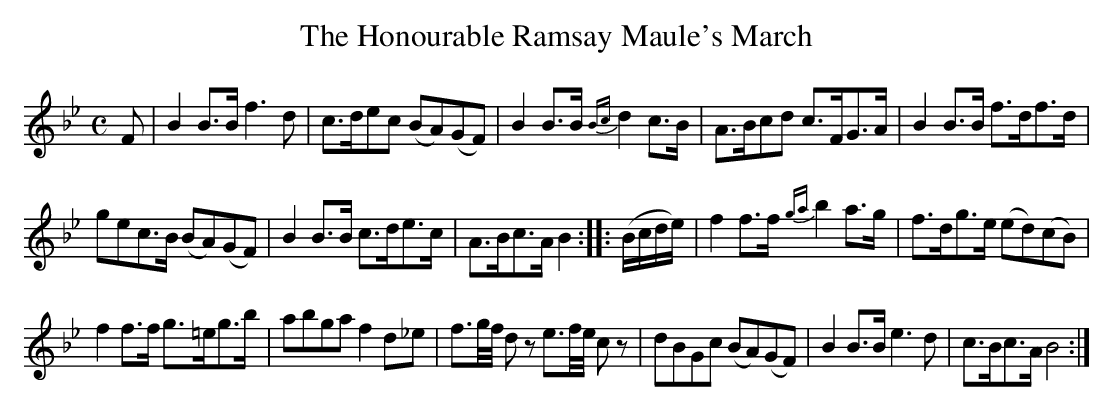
X:1
T:Honourable Ramsay Maule's March, The
M:C
L:1/8
K:Bb
F|B2 B>B f3d|c>dec (BA)(GF)|B2 B>B {Bc}d2 c>B|A>Bcd c>FG>A|B2 B>B f>df>d|
gec>B (BA)(GF)|B2 B>B c>de>c|A>Bc>A B2::(B/c/d/e/)|f2 f>f {ga}b2 a>g|f>dg>e (ed)(cB)|
f2 f>f g>=eg>b|abga f2 d_e|f>g/f/4 dz e>f/e/4 cz|dBGc (BA)(GF)|B2 B>B e3d|c>Bc>A B4:|
